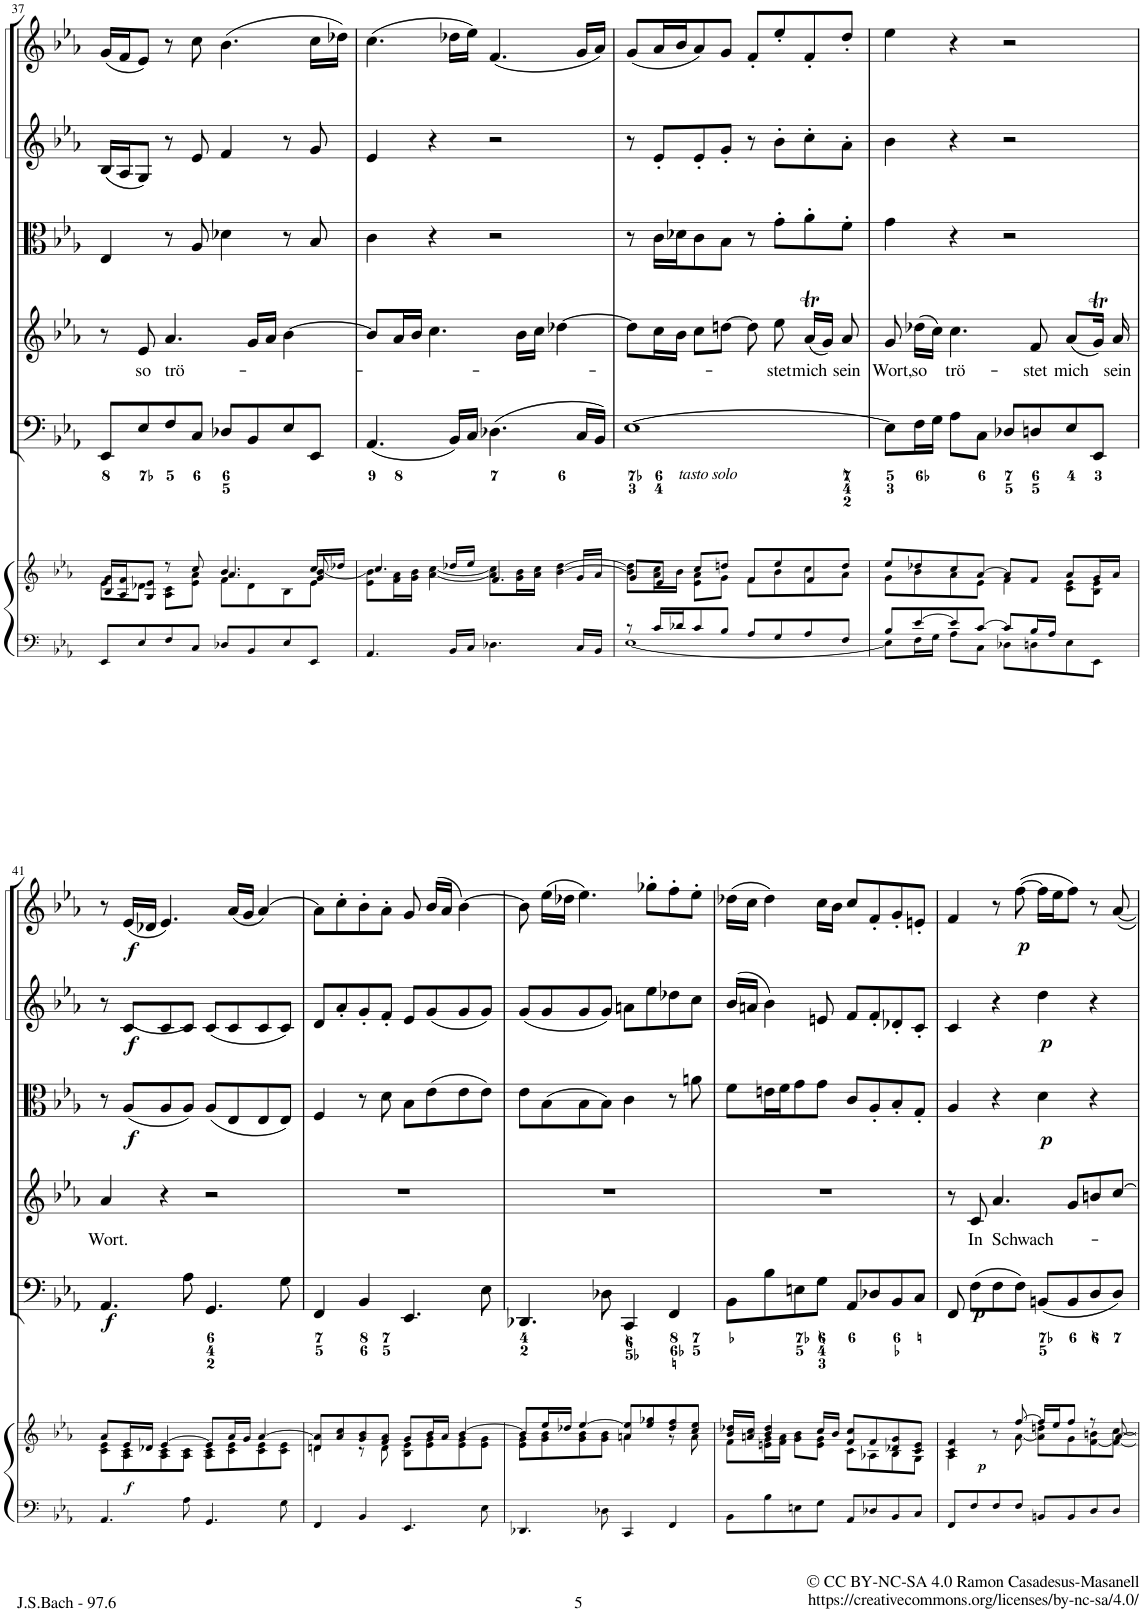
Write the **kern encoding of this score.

**kern	**kern	**kern	**kern	**text	**kern	**kern	**kern
*part6	*part6	*part5	*part4	*part4	*part3	*part2	*part1
*staff7	*staff6	*staff5	*staff4	*staff4	*staff3	*staff2	*staff1
*I"Piano reduction	*	*I"Organo e Continuo	*I"Alto	*	*I"Viola	*I"Violino II	*I"Violino I
*I'Pno	*	*	*	*	*	*	*
!!LO:PB:g=z
*clefF4	*clefG2	*clefF4	*clefG2	*	*clefC3	*clefG2	*clefG2
*k[b-e-a-]	*k[b-e-a-]	*k[b-e-a-]	*k[b-e-a-]	*	*k[b-e-a-]	*k[b-e-a-]	*k[b-e-a-]
*M4/4	*M4/4	*M4/4	*M4/4	*	*M4/4	*M4/4	*M4/4
*met(c)	*met(c)	*met(c)	*met(c)	*	*met(c)	*met(c)	*met(c)
=37	=37	=37	=37	=37	=37	=37	=37
*	*^	*	*	*	*	*	*
*	*	*^	*	*	*	*	*	*
8EE-/L	16B-/ 16g/LL	8e-\L	2ryy	8EE-/L	8r	.	4E-/	(16B-/LL	(16g/LL
.	16A-/ 16f/J	.	.	.	.	.	.	16A-/J	16f/J
!	!	!	!	!	!	!LO:LY:b	!	!	!
8E-/	8G/ 8e-/J	8d-X\J	.	8E-/	8e-/	so	.	8G/J)	8e-/J)
!	!	!	!	!	!	!LO:LY:b	!	!	!
8F/	8r	8A-\ 8c\L	.	8F/	4.a-/	trö-	8r	8r	8r
8C/J	8cc/	8e-\ 8a-\J	.	8C/J	.	.	8A-/	8e-/	8cc\
8D-X/L	4.b-/	8f\L	4.a-/	8D-X/L	.	.	4d-X\	4f/	(4.b-\
8BB-/	.	8d-\	.	8BB-/	16g/LL	.	.	.	.
.	.	.	.	.	16a-/JJ	.	.	.	.
8E-/	.	8B-\	.	8E-/	[4b-\	.	8r	8r	.
8EE-/J	16cc/LL	8e-\J	8g/ [<8b-/	8EE-/J	.	.	8B-/	8g/	16cc\LL
.	16dd-X/JJ	.	.	.	.	.	.	.	16dd-X\JJ)
*	*	*v	*v	*	*	*	*	*	*
=38	=38	=38	=38	=38	=38	=38	=38	=38
4.AA-/	4.cc/	8e-\ 8b-\]L	(4.AA-/	8b-/L]	.	4c\	4e-/	(4.cc\
.	.	16f\ 16a-\L	.	16a-/L	.	.	.	.
.	.	16g\ 16b-\JJ	.	16b-/JJ	.	.	.	.
.	.	[4a-\ [4cc\	.	4.cc\	.	4r	4r	.
16BB-/LL	16dd-X/LL	.	16BB-/LL)	.	.	.	.	16dd-X\LL
16C/JJ	16ee-/JJ	.	16C/JJ	.	.	.	.	16ee-\JJ)
4.D-X\	4.f/	8a-\] 8cc\]L	(4.D-X\	.	.	2r	2r	(4.f/
.	.	16g\ 16b-\L	.	16b-\LL	.	.	.	.
.	.	16a-\ 16cc\JJ	.	16cc\JJ	.	.	.	.
.	.	[>4b-\ [>4dd-\	.	[4dd-X\	.	.	.	.
16C/LL	16g/LL	.	16C/LL	.	.	.	.	16g/LL
16BB-/JJ	16a-/JJ	.	16BB-/JJ)	.	.	.	.	16a-/JJ)
=39	=39	=39	=39	=39	=39	=39	=39	=39
*^	*	*	*	*	*	*	*	*
!	!	!	!	!LO:TX:b:i:t=tasto solo	!	!	!	!	!
8r	[1E-	8g/L	8b-\] 8dd-\]L	[1E-	8dd-\L]	.	8r	8r	(8g/L
16c/LL	.	8e-/J	16a-\ 16cc\L	.	16cc\L	.	16c\LL	8e-'/L	16a-/L
16d-X/J	.	.	16b-\JJ	.	16b-\JJ	.	16d-X\J	.	16b-/J
8c/	.	8cc/L	8e-\ 8a-\L	.	8cc\L	.	8c\	8e-'/	8a-/)
8B-/J	.	8ddn/J	8g\J	.	[8ddn\J	.	8B-\J	8g'/J	8g/J
8A-/L	.	8f/L	8f\L	.	8dd\]	.	8r	8r	8f'/L
!	!	!	!	!	!	!LO:LY:b	!	!	!
8G/	.	8ee-/	8b-\	.	8ee-\	-stet	8g'\L	8b-'\L	8ee-'/
!	!	!	!	!	!	!LO:LY:b	!	!	!
8A-/	.	8f/	8cc\	.	(16a-T/LL	mich	8a-'\	8cc'\	8f'/
.	.	.	.	.	16g/JJ)	.	.	.	.
!	!	!	!	!	!	!LO:LY:b	!	!	!
8F/J	.	8dd/J	8a-\J	.	8a-/	sein	8f'\J	8a-'\J	8dd'/J
=40	=40	=40	=40	=40	=40	=40	=40	=40	=40
!	!	!	!	!	!	!LO:LY:b	!	!	!
8B-/L	8E-\L]	8ee-/L	8g\L	8E-\L]	8g/	Wort,	4g\	4b-\	4ee-\
!	!	!	!	!	!	!LO:LY:b	!	!	!
[8e-/	16F\L	8dd-X/	8b-\	16F\L	(16dd-X\LL	so	.	.	.
.	16G\JJ	.	.	16G\JJ	16cc\JJ)	.	.	.	.
!	!	!	!	!	!	!LO:LY:b	!	!	!
8e-/]	8A-\L	8cc/	8a-\	8A-\L	4.cc\	trö-	4r	4r	4r
[8c/J	8C\J	[8a-/J	8e-\J	8C\J	.	.	.	.	.
8c/L]	8D-X\L	8a-/L]	4f\	8D-X/L	.	.	2r	2r	2r
!	!	!	!	!	!	!LO:LY:b	!	!	!
16B-/L	8Dn\	8f/J	.	8Dn/	8f/	-stet	.	.	.
16A-/JJ	.	.	.	.	.	.	.	.	.
!	!	!	!	!	!	!LO:LY:b	!	!	!
4ryy	8E-\	8a-/L	8c\ 8e-\L	8E-/	(8a-/L	mich	.	.	.
.	8EE-\J	16g/L	8B-\ 8e-\J	8EE-/J	16gt/Jk)	.	.	.	.
!	!	!	!	!	!	!LO:LY:b	!	!	!
.	.	16a-/JJ	.	.	16a-/	sein	.	.	.
*v	*v	*	*	*	*	*	*	*	*
!!LO:LB:g=z
=41	=41	=41	=41	=41	=41	=41	=41	=41
!	!	!	!	!	!LO:LY:b	!	!	!
4.AA-/	8a-/L	8c\ 8e-\L	4.AA-/	4a-/	Wort.	8r	8r	8r
.	16e-/L	8A-\ 8c\	.	.	.	(8A-/L	(8c/L	(16e-/LL
.	16d-X/JJ	.	.	.	.	.	.	16d-X/JJ
.	[4e-/	8A-\ 8c\	.	4r	.	8A-/	8c/	4.e-/)
8A-\	.	8A-\ 8c\J	8A-\	.	.	8A-/J)	8c/J)	.
4.GG/	8e-/L]	8A-\ 8c\L	4.GG/	2r	.	(8A-/L	(8c/L	.
.	16a-/L	8c\ 8e-\	.	.	.	8E-/	8c/	(16a-/LL
.	16g/JJ	.	.	.	.	.	.	16g/JJ
.	[4a-/	8c\ 8e-\	.	.	.	8E-/	8c/	[4a-/)
8G\	.	8c\ 8e-\J	8G\	.	.	8E-/J)	8c/J)	.
=42	=42	=42	=42	=42	=42	=42	=42	=42
4FF/	8d/ 8a-/]L	4dn\	4FF/	1r	.	4F/	8d/L	8a-\L]
.	8a-/ 8cc/	.	.	.	.	.	8a-'/	8cc'\
4BB-/	8g/ 8b-/	8r	4BB-/	.	.	8r	8g'/	8b-'\
.	8f/ 8a-/J	8d\	.	.	.	8d\	8f'/J	8a-'\J
4.EE-/	8g/L	8B-\ 8e-\L	4.EE-/	.	.	8B-\L	8e-/L	8g/
.	16b-/L	8e-\ 8g\	.	.	.	(8e-\	(8g/	(16b-/LL
.	16a-/JJ	.	.	.	.	.	.	16a-/JJ
.	[4b-/	8e-\ 8g\	.	.	.	8e-\	8g/	[4b-\)
8E-\	.	8e-\ 8g\J	8E-\	.	.	8e-\J)	8g/J)	.
=43	=43	=43	=43	=43	=43	=43	=43	=43
4.DD-X/	8b-/L]	8e-\ 8g\L	4.DD-X/	1r	.	8e-\L	(8g/L	8b-\]
.	16ee-/L	8g\ 8b-\	.	.	.	(8B-\	8g/	(16ee-\LL
.	16dd-X/JJ	.	.	.	.	.	.	16dd-X\JJ
.	[4ee-/	8g\ 8b-\	.	.	.	8B-\	8g/	4.ee-\)
8D-X\	.	8g\ 8b-\J	8D-X\	.	.	8B-\J)	8g/J)	.
4CC/	8an/ 8ee-/]L	4a\	4CC/	.	.	4c\	8an\L	.
.	8ee-/ 8gg-X/	.	.	.	.	.	8ee-\	8gg-X'\L
4FF/	8dd-/ 8ff/	8r	4FF/	.	.	8r	8dd-X\	8ff'\
.	8cc/ 8ee-/J	8a\	.	.	.	8an\	8cc\J	8ee-'\J
=44	=44	=44	=44	=44	=44	=44	=44	=44
8BB-\L	16b-/ 16dd-X/LL	8f\L	8BB-\L	1r	.	8f\L	(16b-/LL	(16dd-X\LL
.	16an/ 16cc/JJ	.	.	.	.	.	16an/JJ	16cc\JJ
8B-\	4b-/ 4dd-/	16en\ 16g\L	8B-\	.	.	16en\L	4b-\)	4dd-\)
.	.	16f\ 16a\JJ	.	.	.	16f\J	.	.
8En\	.	8g\ 8b-\L	8En\	.	.	8g\	.	.
8G\J	16cc/LL	8e\ 8g\J	8G\J	.	.	8g\J	8en/	16cc\LL
.	16b-/JJ	.	.	.	.	.	.	16b-\JJ
8AA-/L	8f/ 8cc/L	8c\L	8AA-/L	.	.	8c/L	8f/L	8cc/L
8D-X/	8f/	8A-X\	8D-X/	.	.	8A-'/	8f'/	8f'/
8BB-/	8d-X/ 8g/	8B-\	8BB-/	.	.	8B-'/	8d-X'/	8g'/
8C/J	8c/ 8e/J	8G\J	8C/J	.	.	8G'/J	8c'/J	8en'/J
=45	=45	=45	=45	=45	=45	=45	=45	=45
8FF/L	4c/ 4f/	4A-\	8FF/	8r	.	4A-/	4c/	4f/
!	!	!	!	!	!LO:LY:b	!	!	!
8F/	.	.	(8F\L	8c/	In	.	.	.
!	!	!	!	!	!LO:LY:b	!	!	!
8F/	8r	8ryy	8F\	4.a-/	Schwach-	4r	4r	8r
8F/J	[8ff/	[8a-\	8F\J)	.	.	.	.	([8ff\
8BBn/L	16ff/LL]	8a-\] 8ddn\L	(8BBn/L	.	.	4d\	4dd\	16ff\LL]
.	16ee-/J	.	.	.	.	.	.	16ee-\J
8BB/	8ff/J	8g\	8BB/	8g/L	.	.	.	8ff\J)
8D/	8r	[8f\ 8bn\	8D/	8bn/	.	4r	4r	8r
8D/J	[8a-/	8f\_ [8cc\J	8D/J)	[8cc/J	.	.	.	[8a-/
*	*v	*v	*	*	*	*	*	*
=	=	=	=	=	=	=	=
*-	*-	*-	*-	*-	*-	*-	*-
